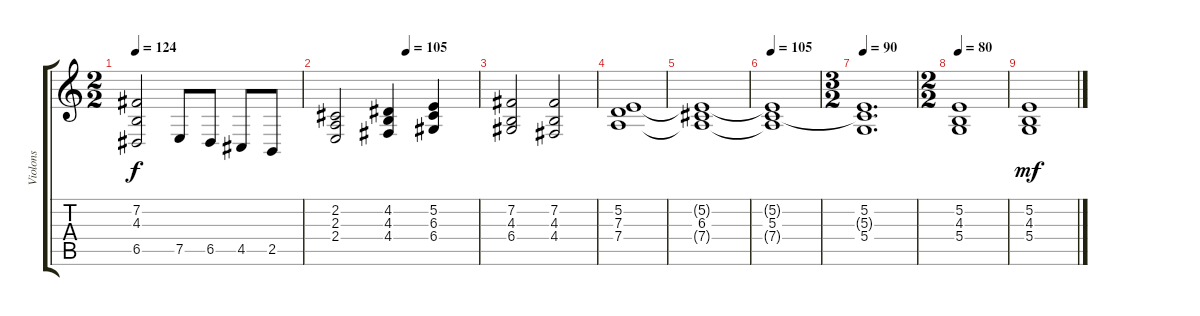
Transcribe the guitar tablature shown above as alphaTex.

\track ("Violons" "Violons") {instrument violin}
\staff {score tabs}
\tuning (E4 B3 G3 D3 A2 E2) {hide}
\ts (2 2)
\tempo 124
\clef g2
\ks c
(7.2{t} 4.3{t} 6.5).2{dy f} 7.5.8 6.5.8 4.5.8 2.5.8 |
\tempo (105 0.5)
(2.2 2.3 2.4).2 (4.2 4.3 4.4).4 (5.2 6.3 6.4).4 |
(7.2 4.3 6.4).2 (7.2 4.3 4.4).2 |
(5.2 7.3 7.4).1 |
(5.2{t} 6.3 7.4{t}).1 |
\tempo 105
(5.2{t} 5.3 7.4{t}).1 |
\ts (3 2)
\tempo 90
(5.2 5.3{t} 5.4).1{d} |
\ts (2 2)
\tempo 80
(5.2 4.3 5.4).1 |
(5.2 4.3 5.4).1{dy mf}
